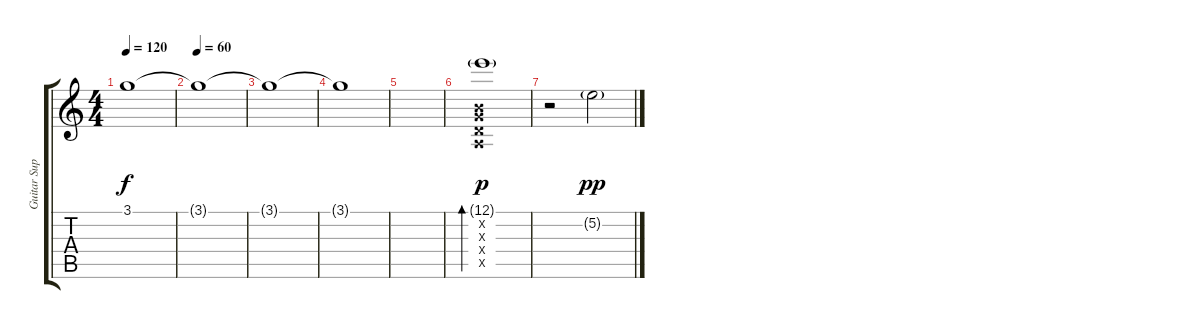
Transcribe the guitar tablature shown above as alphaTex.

\track ("Guitar Sup" "Guitar Sup") {instrument electricguitarjazz}
\staff {score tabs}
\tuning (E4 B3 G3 D3 A2 E2) {hide}
\ts (4 4)
\tempo 120
\clef g2
\ks c
3.1.1{dy f} |
\tempo 60
3.1{t}.1 |
3.1{t}.1 |
3.1{t}.1 |
|
(12.1{g} 0.2{x} 0.3{x} 0.4{x} 0.5{x}).1{bd 480 dy p} |
r.2 5.2{g}.2{dy pp}
